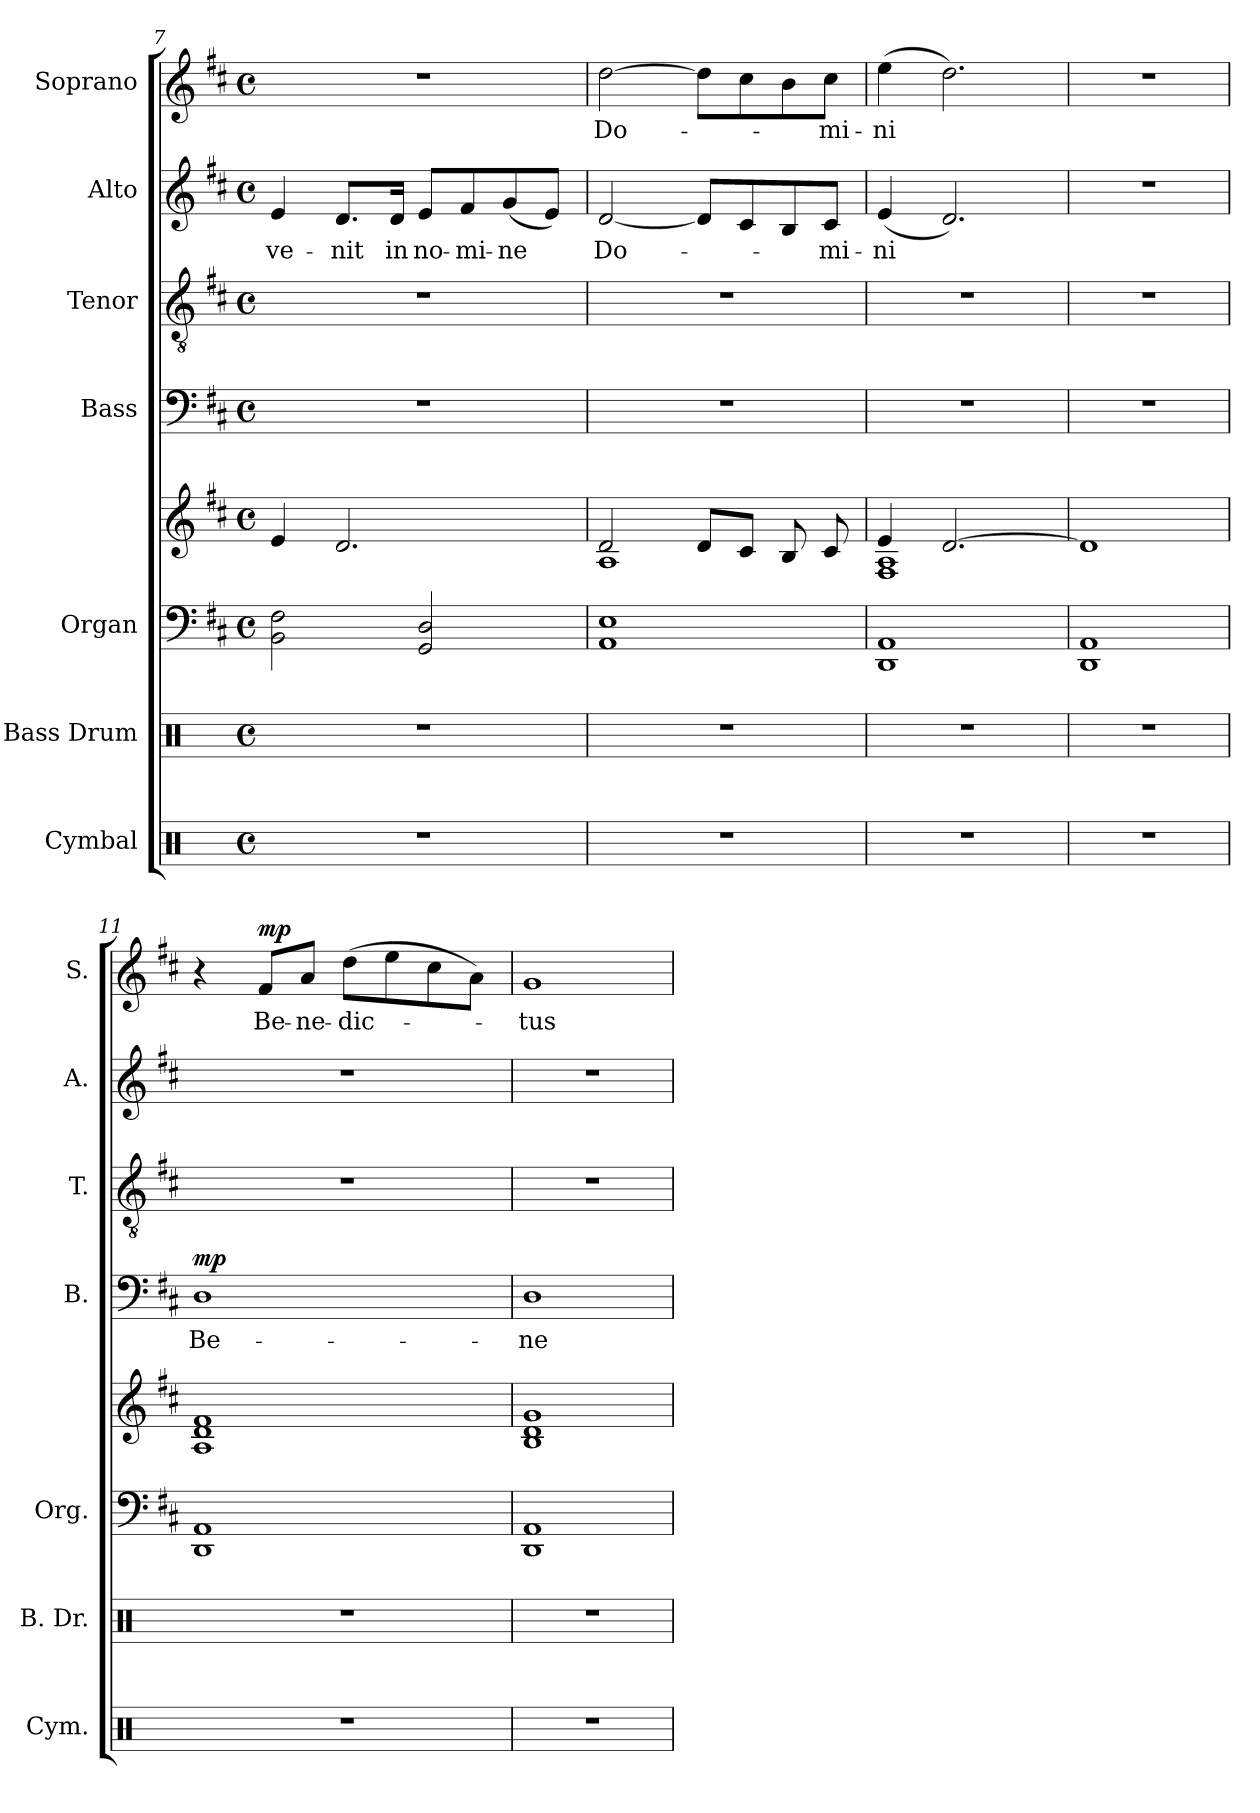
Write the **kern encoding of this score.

**kern	**kern	**kern	**kern	**kern	**text	**dynam	**kern	**kern	**text	**kern	**text	**dynam
*part7	*part6	*part5	*part5	*part4	*part4	*part4	*part3	*part2	*part2	*part1	*part1	*part1
*staff8	*staff7	*staff6	*staff5	*staff4	*staff4	*staff4	*staff3	*staff2	*staff2	*staff1	*staff1	*staff1
*I"Cymbal	*I"Bass Drum	*I"Organ	*	*I"Bass	*	*	*I"Tenor	*I"Alto	*	*I"Soprano	*	*
*I'Cym.	*I'B. Dr.	*I'Org.	*	*I'B.	*	*	*I'T.	*I'A.	*	*I'S.	*	*
!!LO:PB:g=z
*clefX	*clefX	*clefF4	*clefG2	*clefF4	*	*	*clefGv2	*clefG2	*	*clefG2	*	*
*k[]	*k[]	*k[f#c#]	*k[f#c#]	*k[f#c#]	*	*	*k[f#c#]	*k[f#c#]	*	*k[f#c#]	*	*
*M4/4	*M4/4	*M4/4	*M4/4	*M4/4	*	*	*M4/4	*M4/4	*	*M4/4	*	*
*met(c)	*met(c)	*met(c)	*met(c)	*met(c)	*	*	*met(c)	*met(c)	*	*met(c)	*	*
=7	=7	=7	=7	=7	=7	=7	=7	=7	=7	=7	=7	=7
!	!	!	!	!	!	!	!	!	!LO:LY:b	!	!	!
1r	1r	2BB\ 2F#\	4e/	1r	.	.	1r	4e/	ve-	1r	.	.
!	!	!	!	!	!	!	!	!	!LO:LY:b	!	!	!
.	.	.	2.d/	.	.	.	.	8.d/L	-nit	.	.	.
!	!	!	!	!	!	!	!	!	!LO:LY:b	!	!	!
.	.	.	.	.	.	.	.	16d/Jk	in	.	.	.
!	!	!	!	!	!	!	!	!	!LO:LY:b	!	!	!
.	.	2GG/ 2D/	.	.	.	.	.	8e/L	no-	.	.	.
!	!	!	!	!	!	!	!	!	!LO:LY:b	!	!	!
.	.	.	.	.	.	.	.	8f#/	-mi-	.	.	.
!	!	!	!	!	!	!	!	!	!LO:LY:b	!	!	!
.	.	.	.	.	.	.	.	(<8g/	-ne	.	.	.
.	.	.	.	.	.	.	.	8e/J)	.	.	.	.
=8	=8	=8	=8	=8	=8	=8	=8	=8	=8	=8	=8	=8
*	*	*	*^	*	*	*	*	*	*	*	*	*
!	!	!	!	!	!	!	!	!	!	!LO:LY:b	!	!LO:LY:b	!
1r	1r	1AA 1E	2d/	1A	1r	.	.	1r	[2d/	Do-	[2dd\	Do-	.
.	.	.	8d/L	.	.	.	.	.	8d/L]	.	8dd\L]	.	.
.	.	.	8c#/J	.	.	.	.	.	8c#/	.	8cc#\	.	.
.	.	.	8B/	.	.	.	.	.	8B/	.	8b\	.	.
!	!	!	!	!	!	!	!	!	!	!LO:LY:b	!	!LO:LY:b	!
.	.	.	8c#/	.	.	.	.	.	8c#/J	-mi-	8cc#\J	-mi-	.
=9	=9	=9	=9	=9	=9	=9	=9	=9	=9	=9	=9	=9	=9
!	!	!	!	!	!	!	!	!	!	!LO:LY:b	!	!LO:LY:b	!
1r	1r	1DD 1AA	4e/	1F# 1A	1r	.	.	1r	(<4e/	-ni	(>4ee\	-ni	.
.	.	.	[2.d/	.	.	.	.	.	2.d/)	.	2.dd\)	.	.
*	*	*	*v	*v	*	*	*	*	*	*	*	*	*
=10	=10	=10	=10	=10	=10	=10	=10	=10	=10	=10	=10	=10
1r	1r	1DD 1AA	1d]	1r	.	.	1r	1r	.	1r	.	.
=11	=11	=11	=11	=11	=11	=11	=11	=11	=11	=11	=11	=11
!	!	!	!	!	!LO:LY:b	!LO:DY:b	!	!	!	!	!	!
1r	1r	1DD 1AA	1A 1d 1f#	1D	Be-	mp	1r	1r	.	4r	.	.
!	!	!	!	!	!	!	!	!	!	!	!LO:LY:b	!LO:DY:b
.	.	.	.	.	.	.	.	.	.	8f#/L	Be-	mp
!	!	!	!	!	!	!	!	!	!	!	!LO:LY:b	!
.	.	.	.	.	.	.	.	.	.	8a/J	-ne-	.
!	!	!	!	!	!	!	!	!	!	!	!LO:LY:b	!
.	.	.	.	.	.	.	.	.	.	(>8dd\L	-dic-	.
.	.	.	.	.	.	.	.	.	.	8ee\	.	.
.	.	.	.	.	.	.	.	.	.	8cc#\	.	.
.	.	.	.	.	.	.	.	.	.	8a\J)	.	.
=12	=12	=12	=12	=12	=12	=12	=12	=12	=12	=12	=12	=12
!	!	!	!	!	!LO:LY:b	!	!	!	!	!	!LO:LY:b	!
1r	1r	1DD 1AA	1B 1d 1g	1D	-ne-	.	1r	1r	.	1g	-tus	.
=	=	=	=	=	=	=	=	=	=	=	=	=
*-	*-	*-	*-	*-	*-	*-	*-	*-	*-	*-	*-	*-
